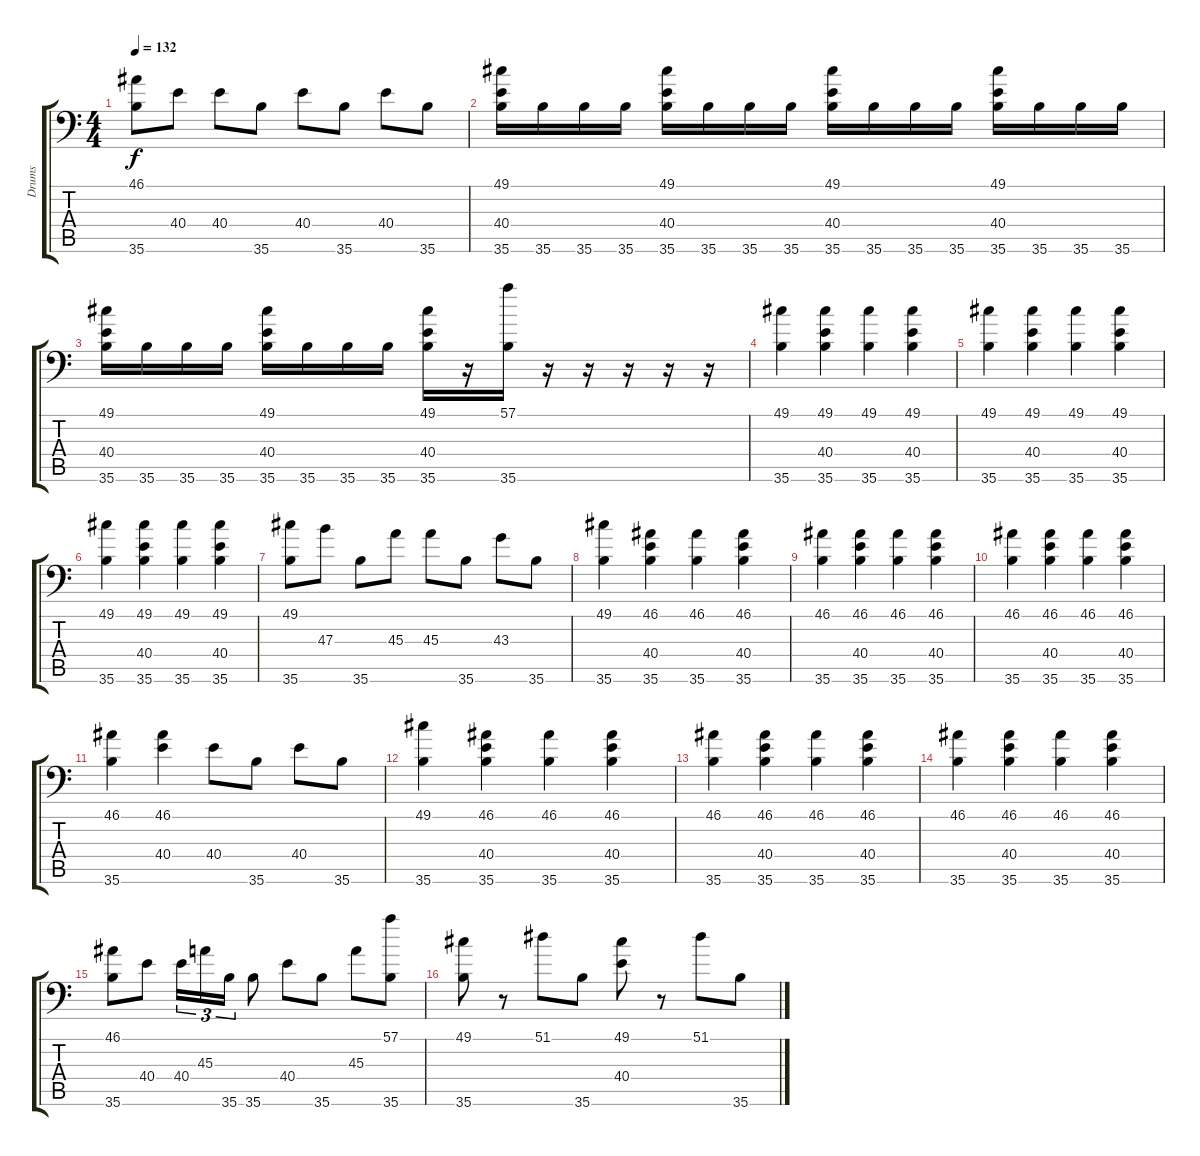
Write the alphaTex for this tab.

\track ("Drums" "Drums") {instrument acousticgrandpiano}
\staff {score tabs}
\tuning (C-1 C-1 C-1 C-1 C-1 C-1) {hide}
\ts (4 4)
\tempo 132
\clef f4
\ks c
(46.1 35.6).8{dy f} 40.4.8 40.4.8 35.6.8 40.4.8 35.6.8 40.4.8 35.6.8 |
(49.1 40.4 35.6).16 35.6.16 35.6.16 35.6.16 (49.1 40.4 35.6).16 35.6.16 35.6.16 35.6.16 (49.1 40.4 35.6).16 35.6.16 35.6.16 35.6.16 (49.1 40.4 35.6).16 35.6.16 35.6.16 35.6.16 |
(49.1 40.4 35.6).16 35.6.16 35.6.16 35.6.16 (49.1 40.4 35.6).16 35.6.16 35.6.16 35.6.16 (49.1 40.4 35.6).16 r.16 (57.1 35.6).16 r.16 r.16 r.16 r.16 r.16 |
(49.1 35.6).4 (49.1 40.4 35.6).4 (49.1 35.6).4 (49.1 40.4 35.6).4 |
(49.1 35.6).4 (49.1 40.4 35.6).4 (49.1 35.6).4 (49.1 40.4 35.6).4 |
(49.1 35.6).4 (49.1 40.4 35.6).4 (49.1 35.6).4 (49.1 40.4 35.6).4 |
(49.1 35.6).8 47.3.8 35.6.8 45.3.8 45.3.8 35.6.8 43.3.8 35.6.8 |
(49.1 35.6).4 (46.1 40.4 35.6).4 (46.1 35.6).4 (46.1 40.4 35.6).4 |
(46.1 35.6).4 (46.1 40.4 35.6).4 (46.1 35.6).4 (46.1 40.4 35.6).4 |
(46.1 35.6).4 (46.1 40.4 35.6).4 (46.1 35.6).4 (46.1 40.4 35.6).4 |
(46.1 35.6).4 (46.1 40.4).4 40.4.8 35.6.8 40.4.8 35.6.8 |
(49.1 35.6).4 (46.1 40.4 35.6).4 (46.1 35.6).4 (46.1 40.4 35.6).4 |
(46.1 35.6).4 (46.1 40.4 35.6).4 (46.1 35.6).4 (46.1 40.4 35.6).4 |
(46.1 35.6).4 (46.1 40.4 35.6).4 (46.1 35.6).4 (46.1 40.4 35.6).4 |
(46.1 35.6).8 40.4.8 40.4.16{tu (3 2)} 45.3.16{tu (3 2)} 35.6.16{tu (3 2)} 35.6.8 40.4.8 35.6.8 45.3.8 (57.1 35.6).8 |
(49.1 35.6).8 r.8 51.1.8 35.6.8 (49.1 40.4).8 r.8 51.1.8 35.6.8
